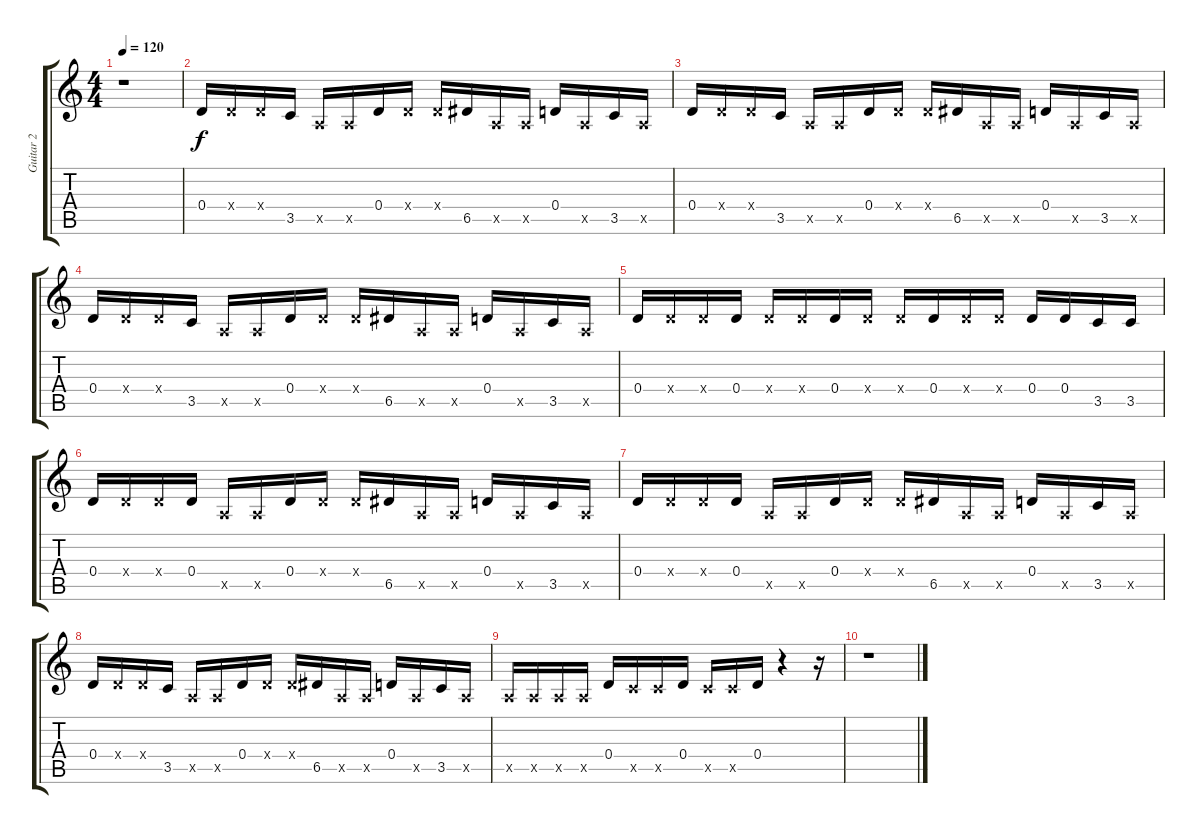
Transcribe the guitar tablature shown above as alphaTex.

\track ("Guitar 2" "Guitar 2") {instrument distortionguitar}
\staff {score tabs}
\tuning (E4 B3 G3 D3 A2 E2) {hide}
\ts (4 4)
\tempo 120
\clef g2
\ks c
r.1{dy f} |
0.4.16 0.4{x}.16 0.4{x}.16 3.5.16 0.5{x}.16 0.5{x}.16 0.4.16 0.4{x}.16 0.4{x}.16 6.5.16 0.5{x}.16 0.5{x}.16 0.4.16 0.5{x}.16 3.5.16 0.5{x}.16 |
0.4.16 0.4{x}.16 0.4{x}.16 3.5.16 0.5{x}.16 0.5{x}.16 0.4.16 0.4{x}.16 0.4{x}.16 6.5.16 0.5{x}.16 0.5{x}.16 0.4.16 0.5{x}.16 3.5.16 0.5{x}.16 |
0.4.16 0.4{x}.16 0.4{x}.16 3.5.16 0.5{x}.16 0.5{x}.16 0.4.16 0.4{x}.16 0.4{x}.16 6.5.16 0.5{x}.16 0.5{x}.16 0.4.16 0.5{x}.16 3.5.16 0.5{x}.16 |
0.4.16 0.4{x}.16 0.4{x}.16 0.4.16 0.4{x}.16 0.4{x}.16 0.4.16 0.4{x}.16 0.4{x}.16 0.4.16 0.4{x}.16 0.4{x}.16 0.4.16 0.4.16 3.5.16 3.5.16 |
0.4.16 0.4{x}.16 0.4{x}.16 0.4.16 0.5{x}.16 0.5{x}.16 0.4.16 0.4{x}.16 0.4{x}.16 6.5.16 0.5{x}.16 0.5{x}.16 0.4.16 0.5{x}.16 3.5.16 0.5{x}.16 |
0.4.16 0.4{x}.16 0.4{x}.16 0.4.16 0.5{x}.16 0.5{x}.16 0.4.16 0.4{x}.16 0.4{x}.16 6.5.16 0.5{x}.16 0.5{x}.16 0.4.16 0.5{x}.16 3.5.16 0.5{x}.16 |
0.4.16 0.4{x}.16 0.4{x}.16 3.5.16 0.5{x}.16 0.5{x}.16 0.4.16 0.4{x}.16 0.4{x}.16 6.5.16 0.5{x}.16 0.5{x}.16 0.4.16 0.5{x}.16 3.5.16 0.5{x}.16 |
0.5{x}.16 0.5{x}.16 0.5{x}.16 0.5{x}.16 0.4.16 3.5{x}.16 3.5{x}.16 0.4.16 3.5{x}.16 3.5{x}.16 0.4.16 r.4 r.16 |
r.1
